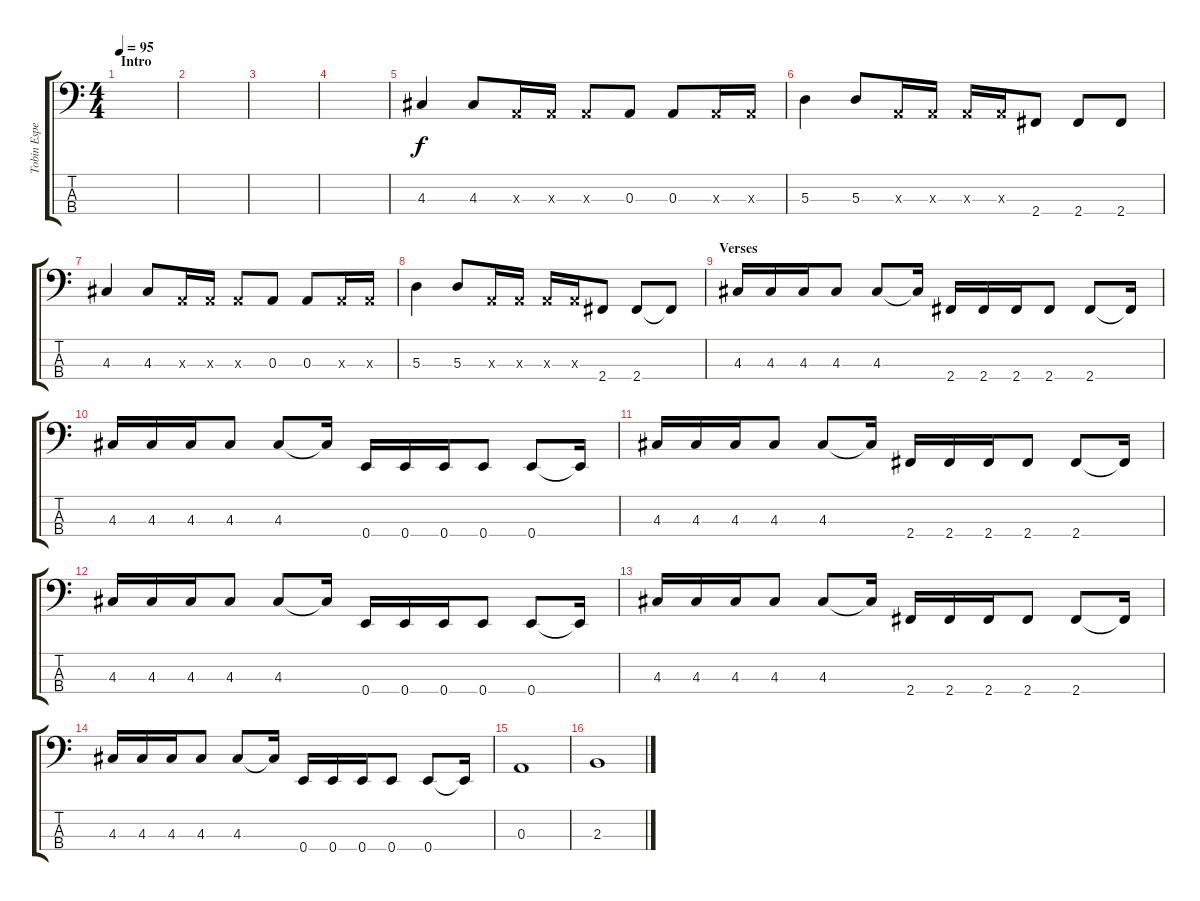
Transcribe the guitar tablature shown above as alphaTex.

\track ("Tobin Esperance " "Tobin Espe") {instrument electricbassfinger}
\staff {score tabs}
\tuning (G2 D2 A1 E1) {hide}
\ts (4 4)
\section ("" "Intro")
\tempo 95
\clef f4
\ks c
|
|
|
|
4.3.4 4.3.8 0.3{x}.16 0.3{x}.16 0.3{x}.8 0.3.8 0.3.8 0.3{x}.16 0.3{x}.16 |
5.3.4 5.3.8 0.3{x}.16 0.3{x}.16 0.3{x}.16 0.3{x}.16 2.4.8 2.4.8 2.4.8 |
4.3.4 4.3.8 0.3{x}.16 0.3{x}.16 0.3{x}.8 0.3.8 0.3.8 0.3{x}.16 0.3{x}.16 |
5.3.4 5.3.8 0.3{x}.16 0.3{x}.16 0.3{x}.16 0.3{x}.16 2.4.8 2.4.8 2.4{t}.8 |
\section ("" "Verses")
4.3.16 4.3.16 4.3.16 4.3.8 4.3.8 4.3{t}.16 2.4.16 2.4.16 2.4.16 2.4.8 2.4.8 2.4{t}.16 |
4.3.16 4.3.16 4.3.16 4.3.8 4.3.8 4.3{t}.16 0.4.16 0.4.16 0.4.16 0.4.8 0.4.8 0.4{t}.16 |
4.3.16 4.3.16 4.3.16 4.3.8 4.3.8 4.3{t}.16 2.4.16 2.4.16 2.4.16 2.4.8 2.4.8 2.4{t}.16 |
4.3.16 4.3.16 4.3.16 4.3.8 4.3.8 4.3{t}.16 0.4.16 0.4.16 0.4.16 0.4.8 0.4.8 0.4{t}.16 |
4.3.16 4.3.16 4.3.16 4.3.8 4.3.8 4.3{t}.16 2.4.16 2.4.16 2.4.16 2.4.8 2.4.8 2.4{t}.16 |
4.3.16 4.3.16 4.3.16 4.3.8 4.3.8 4.3{t}.16 0.4.16 0.4.16 0.4.16 0.4.8 0.4.8 0.4{t}.16 |
0.3.1 |
2.3.1
